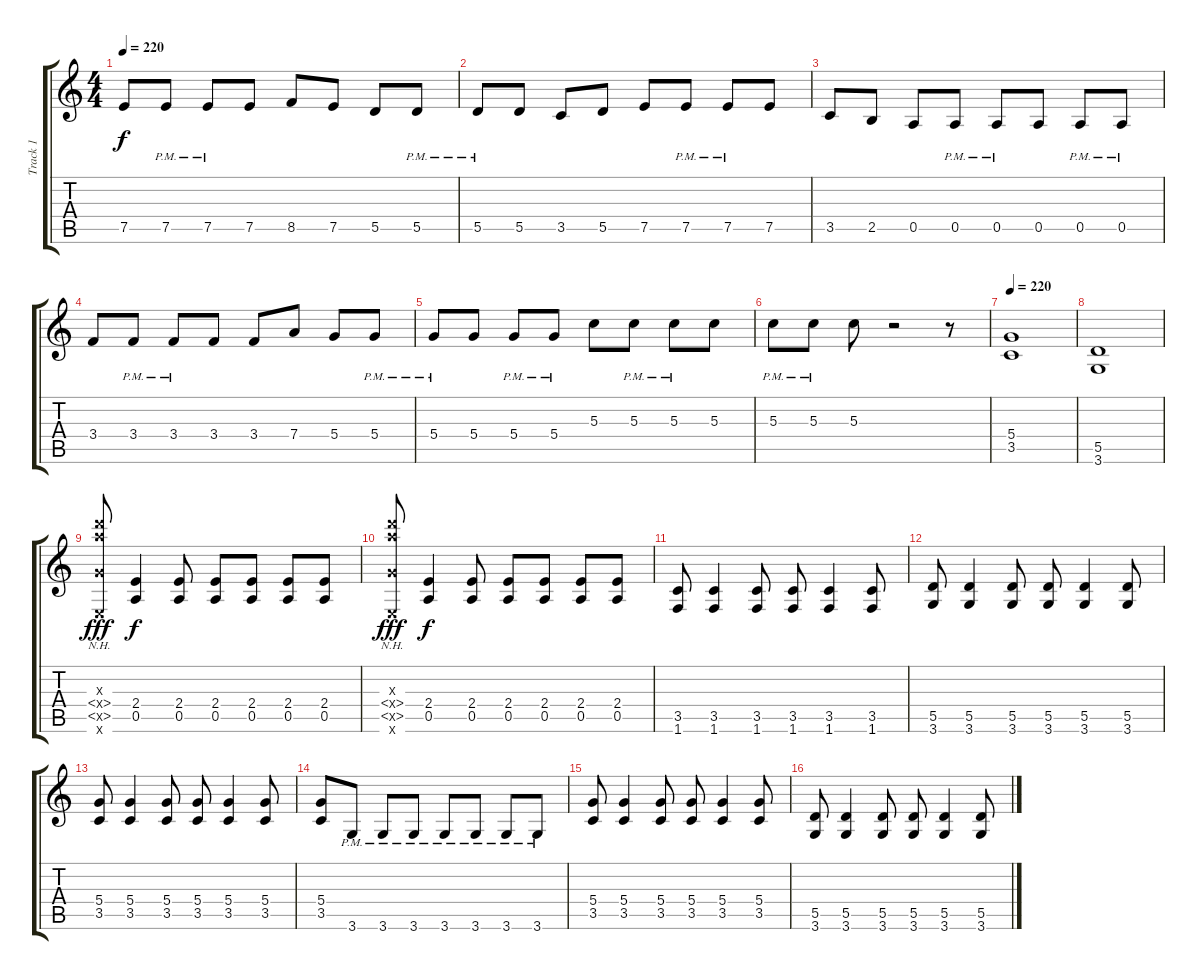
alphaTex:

\track ("Track 1" "Track 1") {instrument distortionguitar}
\staff {score tabs}
\tuning (E4 B3 G3 D3 A2 E2) {hide}
\ts (4 4)
\tempo 220
\tempo 200
\tempo 220
\clef g2
\ks c
7.5.8{dy f instrument distortionguitar} 7.5{pm}.8 7.5{pm}.8 7.5.8 8.5.8 7.5.8 5.5.8 5.5{pm}.8 |
5.5{pm}.8 5.5.8 3.5.8 5.5.8 7.5.8 7.5{pm}.8 7.5{pm}.8 7.5.8 |
3.5.8 2.5.8 0.5.8 0.5{pm}.8 0.5{pm}.8 0.5.8 0.5{pm}.8 0.5{pm}.8 |
3.4.8 3.4{pm}.8 3.4{pm}.8 3.4.8 3.4.8 7.4.8 5.4.8 5.4{pm}.8 |
5.4{pm}.8 5.4.8 5.4{pm}.8 5.4{pm}.8 5.3.8 5.3{pm}.8 5.3{pm}.8 5.3.8 |
5.3{pm}.8 5.3{pm}.8 5.3.8 r.2 r.8 |
\tempo 220
(5.4 3.5).1 |
(5.5 3.6).1 |
(0.3{x} 5.4{nh x} 5.5{nh x} 0.6{x}).8{dy fff} (2.4 0.5).4{dy f} (2.4 0.5).8 (2.4 0.5).8 (2.4 0.5).8 (2.4 0.5).8 (2.4 0.5).8 |
(0.3{x} 5.4{nh x} 5.5{nh x} 0.6{x}).8{dy fff} (2.4 0.5).4{dy f} (2.4 0.5).8 (2.4 0.5).8 (2.4 0.5).8 (2.4 0.5).8 (2.4 0.5).8 |
(3.5 1.6).8 (3.5 1.6).4 (3.5 1.6).8 (3.5 1.6).8 (3.5 1.6).4 (3.5 1.6).8 |
(5.5 3.6).8 (5.5 3.6).4 (5.5 3.6).8 (5.5 3.6).8 (5.5 3.6).4 (5.5 3.6).8 |
(5.4 3.5).8 (5.4 3.5).4 (5.4 3.5).8 (5.4 3.5).8 (5.4 3.5).4 (5.4 3.5).8 |
(5.4 3.5).8 3.6{pm}.8 3.6{pm}.8 3.6{pm}.8 3.6{pm}.8 3.6{pm}.8 3.6{pm}.8 3.6{pm}.8 |
(5.4 3.5).8 (5.4 3.5).4 (5.4 3.5).8 (5.4 3.5).8 (5.4 3.5).4 (5.4 3.5).8 |
(5.5 3.6).8 (5.5 3.6).4 (5.5 3.6).8 (5.5 3.6).8 (5.5 3.6).4 (5.5 3.6).8
